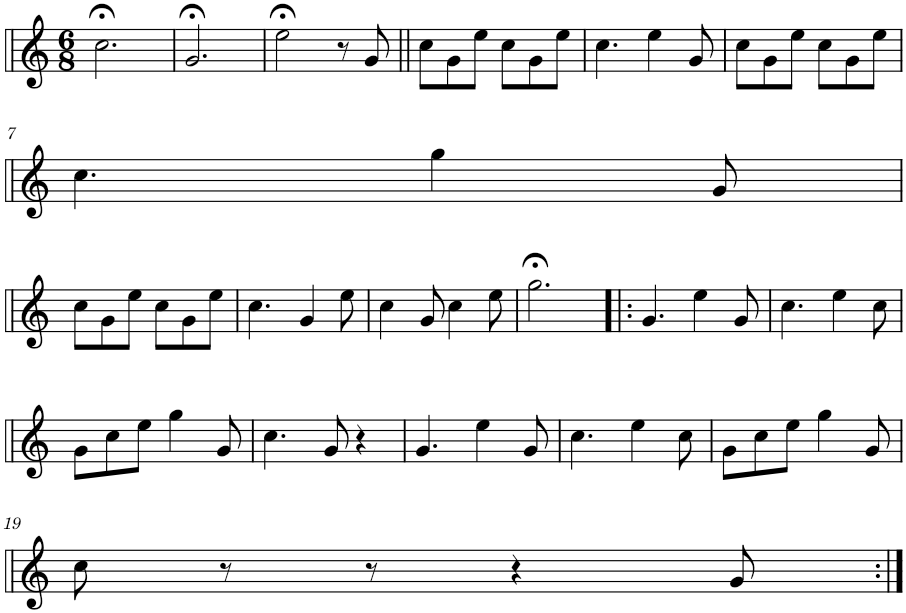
**kern
*part1
*staff1
*I"Bb Trumpet
*I'Bb Tpt.
*clefG2
*Trd1c2
*k[]
*M6/8
=1
2.cc;<'~\
=2
2.g;<'~/
=3
2ee;<\
8r
8g'~/
=4||
8cc'~\L
8g'~\
8ee'~\J
8cc'~\L
8g'~\
8ee'~\J
=5
4.cc'~\
4ee'~\
8g'~/
=6
8cc'~\L
8g'~\
8ee'~\J
8cc'~\L
8g'~\
8ee'~\J
!!LO:LB:g=z
=7
4.cc'~\
4gg'~\
8g'~/
!!LO:LB:g=z
=8
8cc'~\L
8g'~\
8ee'~\J
8cc'~\L
8g'~\
8ee'~\J
=9
4.cc'~\
4g'~/
8ee'~\
=10
4cc'~\
8g'~/
4cc'~\
8ee'~\
=11
2.gg;<'~\
=12!|:
4.g'~/
4ee'~\
8g'~/
=13
4.cc'~\
4ee'~\
8cc'~\
!!LO:LB:g=z
=14
8g'~\L
8cc'~\
8ee'~\J
4gg'~\
8g'~/
=15
4.cc'~\
8g/
4r
=16
4.g'~/
4ee'~\
8g'~/
=17
4.cc'~\
4ee'~\
8cc'~\
=18
8g'~\L
8cc'~\
8ee'~\J
4gg'~\
8g'~/
!!LO:LB:g=z
=19
8cc\
8r
8r
4r
8g'~/
=:|!
*-
